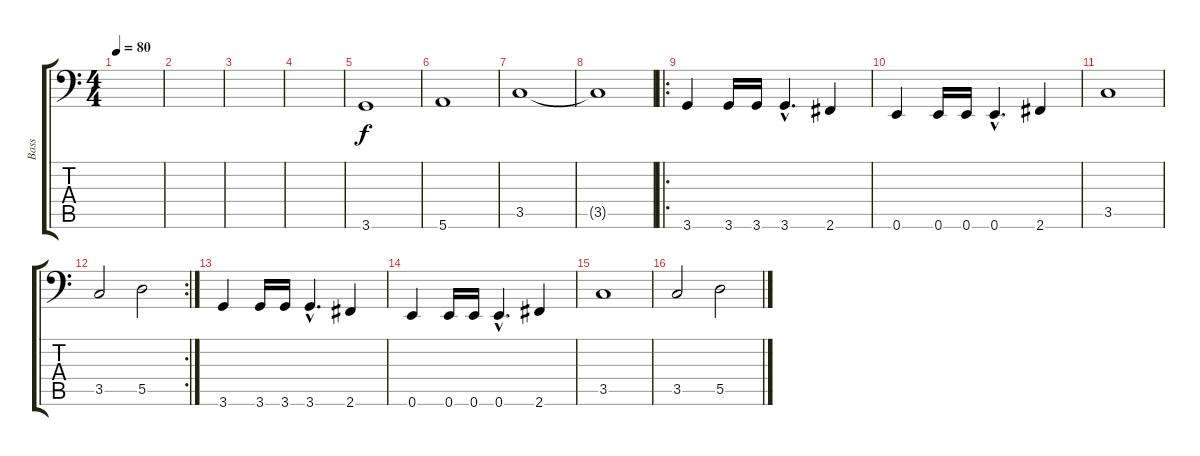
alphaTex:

\track ("Bass" "Bass") {instrument electricbasspick}
\staff {score tabs}
\tuning (E3 B2 G2 D2 A1 E1) {hide}
\ts (4 4)
\tempo 80
\clef f4
\ks c
|
|
|
|
3.6.1 |
5.6.1 |
3.5.1 |
3.5{t}.1 |
\ro
3.6.4 3.6.16 3.6.16 3.6{hac}.4{d} 2.6.4 |
0.6.4 0.6.16 0.6.16 0.6{hac}.4{d} 2.6.4 |
3.5.1 |
\rc 2
3.5.2 5.5.2 |
3.6.4 3.6.16 3.6.16 3.6{hac}.4{d} 2.6.4 |
0.6.4 0.6.16 0.6.16 0.6{hac}.4{d} 2.6.4 |
3.5.1 |
3.5.2 5.5.2
